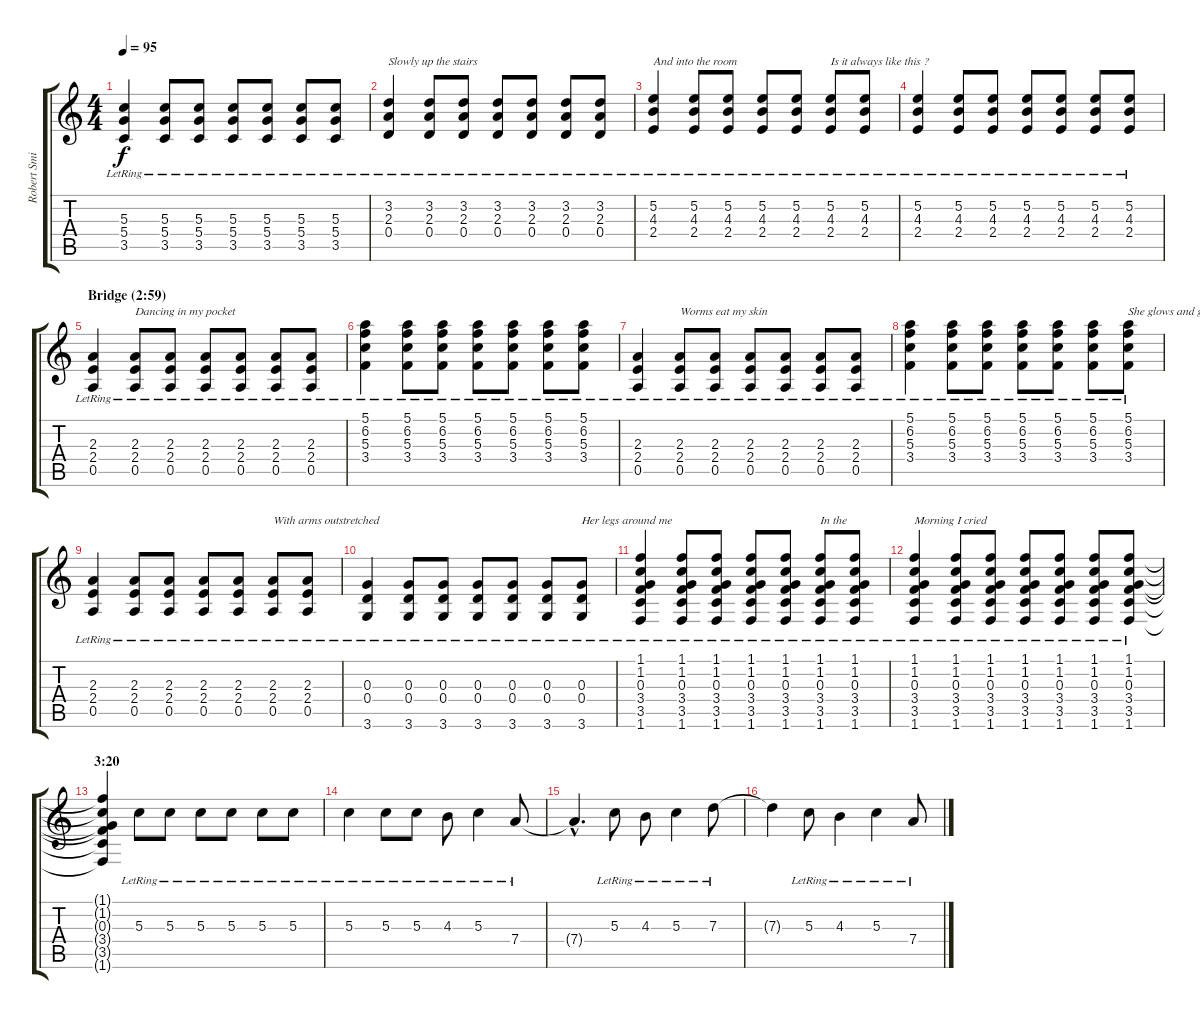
\track ("Robert Smith (guitar)" "Robert Smi") {instrument electricguitarclean}
\staff {score tabs}
\tuning (E4 B3 G3 D3 A2 E2) {hide}
\ts (4 4)
\tempo 95
\clef g2
\ks c
(5.3{lr} 5.4{lr} 3.5{lr}).4{dy f} (5.3{lr} 5.4{lr} 3.5{lr}).8 (5.3{lr} 5.4{lr} 3.5{lr}).8 (5.3{lr} 5.4{lr} 3.5{lr}).8 (5.3{lr} 5.4{lr} 3.5{lr}).8 (5.3{lr} 5.4{lr} 3.5{lr}).8 (5.3{lr} 5.4{lr} 3.5{lr}).8 |
(3.2{lr} 2.3{lr} 0.4{lr}).4{txt "Slowly up the stairs"} (3.2{lr} 2.3{lr} 0.4{lr}).8 (3.2{lr} 2.3{lr} 0.4{lr}).8 (3.2{lr} 2.3{lr} 0.4{lr}).8 (3.2{lr} 2.3{lr} 0.4{lr}).8 (3.2{lr} 2.3{lr} 0.4{lr}).8 (3.2{lr} 2.3{lr} 0.4{lr}).8 |
(5.2{lr} 4.3{lr} 2.4{lr}).4{txt "And into the room"} (5.2{lr} 4.3{lr} 2.4{lr}).8 (5.2{lr} 4.3{lr} 2.4{lr}).8 (5.2{lr} 4.3{lr} 2.4{lr}).8 (5.2{lr} 4.3{lr} 2.4{lr}).8 (5.2{lr} 4.3{lr} 2.4{lr}).8{txt "Is it always like this ?"} (5.2{lr} 4.3{lr} 2.4{lr}).8 |
(5.2{lr} 4.3{lr} 2.4{lr}).4 (5.2{lr} 4.3{lr} 2.4{lr}).8 (5.2{lr} 4.3{lr} 2.4{lr}).8 (5.2{lr} 4.3{lr} 2.4{lr}).8 (5.2{lr} 4.3{lr} 2.4{lr}).8 (5.2{lr} 4.3{lr} 2.4{lr}).8 (5.2{lr} 4.3{lr} 2.4{lr}).8 |
\section ("" "Bridge (2:59)")
(2.3{lr} 2.4{lr} 0.5{lr}).4 (2.3{lr} 2.4{lr} 0.5{lr}).8{txt "Dancing in my pocket"} (2.3{lr} 2.4{lr} 0.5{lr}).8 (2.3{lr} 2.4{lr} 0.5{lr}).8 (2.3{lr} 2.4{lr} 0.5{lr}).8 (2.3{lr} 2.4{lr} 0.5{lr}).8 (2.3{lr} 2.4{lr} 0.5{lr}).8 |
(5.1{lr} 6.2{lr} 5.3{lr} 3.4{lr}).4 (5.1{lr} 6.2{lr} 5.3{lr} 3.4{lr}).8 (5.1{lr} 6.2{lr} 5.3{lr} 3.4{lr}).8 (5.1{lr} 6.2{lr} 5.3{lr} 3.4{lr}).8 (5.1{lr} 6.2{lr} 5.3{lr} 3.4{lr}).8 (5.1{lr} 6.2{lr} 5.3{lr} 3.4{lr}).8 (5.1{lr} 6.2{lr} 5.3{lr} 3.4{lr}).8 |
(2.3{lr} 2.4{lr} 0.5{lr}).4 (2.3{lr} 2.4{lr} 0.5{lr}).8{txt "Worms eat my skin"} (2.3{lr} 2.4{lr} 0.5{lr}).8 (2.3{lr} 2.4{lr} 0.5{lr}).8 (2.3{lr} 2.4{lr} 0.5{lr}).8 (2.3{lr} 2.4{lr} 0.5{lr}).8 (2.3{lr} 2.4{lr} 0.5{lr}).8 |
(5.1{lr} 6.2{lr} 5.3{lr} 3.4{lr}).4 (5.1{lr} 6.2{lr} 5.3{lr} 3.4{lr}).8 (5.1{lr} 6.2{lr} 5.3{lr} 3.4{lr}).8 (5.1{lr} 6.2{lr} 5.3{lr} 3.4{lr}).8 (5.1{lr} 6.2{lr} 5.3{lr} 3.4{lr}).8 (5.1{lr} 6.2{lr} 5.3{lr} 3.4{lr}).8 (5.1{lr} 6.2{lr} 5.3{lr} 3.4{lr}).8{txt "She glows and grows"} |
(2.3{lr} 2.4{lr} 0.5{lr}).4 (2.3{lr} 2.4{lr} 0.5{lr}).8 (2.3{lr} 2.4{lr} 0.5{lr}).8 (2.3{lr} 2.4{lr} 0.5{lr}).8 (2.3{lr} 2.4{lr} 0.5{lr}).8 (2.3{lr} 2.4{lr} 0.5{lr}).8{txt "With arms outstretched"} (2.3{lr} 2.4{lr} 0.5{lr}).8 |
(0.3{lr} 0.4{lr} 3.6{lr}).4 (0.3{lr} 0.4{lr} 3.6{lr}).8 (0.3{lr} 0.4{lr} 3.6{lr}).8 (0.3{lr} 0.4{lr} 3.6{lr}).8 (0.3{lr} 0.4{lr} 3.6{lr}).8 (0.3{lr} 0.4{lr} 3.6{lr}).8 (0.3{lr} 0.4{lr} 3.6{lr}).8{txt "Her legs around me"} |
(1.1{lr} 1.2{lr} 0.3{lr} 3.4{lr} 3.5{lr} 1.6{lr}).4 (1.1{lr} 1.2{lr} 0.3{lr} 3.4{lr} 3.5{lr} 1.6{lr}).8 (1.1{lr} 1.2{lr} 0.3{lr} 3.4{lr} 3.5{lr} 1.6{lr}).8 (1.1{lr} 1.2{lr} 0.3{lr} 3.4{lr} 3.5{lr} 1.6{lr}).8 (1.1{lr} 1.2{lr} 0.3{lr} 3.4{lr} 3.5{lr} 1.6{lr}).8 (1.1{lr} 1.2{lr} 0.3{lr} 3.4{lr} 3.5{lr} 1.6{lr}).8{txt "In the"} (1.1{lr} 1.2{lr} 0.3{lr} 3.4{lr} 3.5{lr} 1.6{lr}).8 |
(1.1{lr} 1.2{lr} 0.3{lr} 3.4{lr} 3.5{lr} 1.6{lr}).4{txt "Morning I cried"} (1.1{lr} 1.2{lr} 0.3{lr} 3.4{lr} 3.5{lr} 1.6{lr}).8 (1.1{lr} 1.2{lr} 0.3{lr} 3.4{lr} 3.5{lr} 1.6{lr}).8 (1.1{lr} 1.2{lr} 0.3{lr} 3.4{lr} 3.5{lr} 1.6{lr}).8 (1.1{lr} 1.2{lr} 0.3{lr} 3.4{lr} 3.5{lr} 1.6{lr}).8 (1.1{lr} 1.2{lr} 0.3{lr} 3.4{lr} 3.5{lr} 1.6{lr}).8 (1.1{lr} 1.2{lr} 0.3{lr} 3.4{lr} 3.5{lr} 1.6{lr}).8 |
\section ("" "3:20")
(1.1{t} 1.2{t} 0.3{t} 3.4{t} 3.5{t} 1.6{t}).4{volume 13} 5.3{lr}.8 5.3{lr}.8 5.3{lr}.8 5.3{lr}.8 5.3{lr}.8 5.3{lr}.8 |
5.3{lr}.4 5.3{lr}.8 5.3{lr}.8 4.3{lr}.8 5.3{lr}.4 7.4{lr}.8 |
7.4{hac t}.4{d} 5.3{lr}.8 4.3{lr}.8 5.3{lr}.4 7.3{lr}.8 |
7.3{t}.4 5.3{lr}.8 4.3{lr}.4 5.3{lr}.4 7.4{lr}.8
